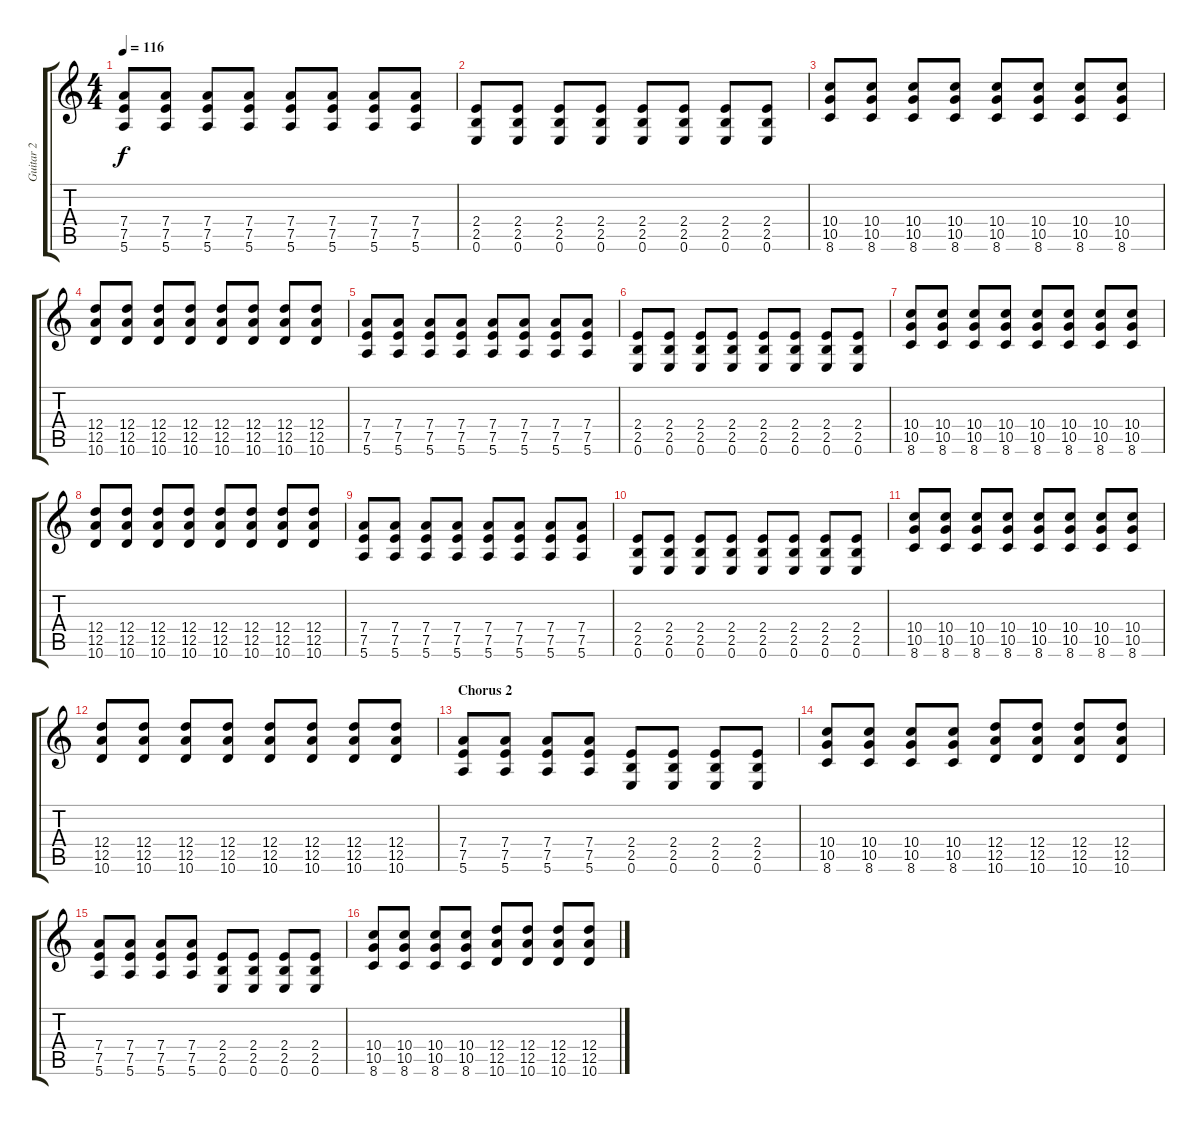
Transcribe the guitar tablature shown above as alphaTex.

\track ("Guitar 2" "Guitar 2") {instrument overdrivenguitar}
\staff {score tabs}
\tuning (E4 B3 G3 D3 A2 E2) {hide}
\ts (4 4)
\tempo 116
\clef g2
\ks c
(7.4 7.5 5.6).8{dy f} (7.4 7.5 5.6).8 (7.4 7.5 5.6).8 (7.4 7.5 5.6).8 (7.4 7.5 5.6).8 (7.4 7.5 5.6).8 (7.4 7.5 5.6).8 (7.4 7.5 5.6).8 |
(2.4 2.5 0.6).8 (2.4 2.5 0.6).8 (2.4 2.5 0.6).8 (2.4 2.5 0.6).8 (2.4 2.5 0.6).8 (2.4 2.5 0.6).8 (2.4 2.5 0.6).8 (2.4 2.5 0.6).8 |
(10.4 10.5 8.6).8 (10.4 10.5 8.6).8 (10.4 10.5 8.6).8 (10.4 10.5 8.6).8 (10.4 10.5 8.6).8 (10.4 10.5 8.6).8 (10.4 10.5 8.6).8 (10.4 10.5 8.6).8 |
(12.4 12.5 10.6).8 (12.4 12.5 10.6).8 (12.4 12.5 10.6).8 (12.4 12.5 10.6).8 (12.4 12.5 10.6).8 (12.4 12.5 10.6).8 (12.4 12.5 10.6).8 (12.4 12.5 10.6).8 |
(7.4 7.5 5.6).8 (7.4 7.5 5.6).8 (7.4 7.5 5.6).8 (7.4 7.5 5.6).8 (7.4 7.5 5.6).8 (7.4 7.5 5.6).8 (7.4 7.5 5.6).8 (7.4 7.5 5.6).8 |
(2.4 2.5 0.6).8 (2.4 2.5 0.6).8 (2.4 2.5 0.6).8 (2.4 2.5 0.6).8 (2.4 2.5 0.6).8 (2.4 2.5 0.6).8 (2.4 2.5 0.6).8 (2.4 2.5 0.6).8 |
(10.4 10.5 8.6).8 (10.4 10.5 8.6).8 (10.4 10.5 8.6).8 (10.4 10.5 8.6).8 (10.4 10.5 8.6).8 (10.4 10.5 8.6).8 (10.4 10.5 8.6).8 (10.4 10.5 8.6).8 |
(12.4 12.5 10.6).8 (12.4 12.5 10.6).8 (12.4 12.5 10.6).8 (12.4 12.5 10.6).8 (12.4 12.5 10.6).8 (12.4 12.5 10.6).8 (12.4 12.5 10.6).8 (12.4 12.5 10.6).8 |
(7.4 7.5 5.6).8 (7.4 7.5 5.6).8 (7.4 7.5 5.6).8 (7.4 7.5 5.6).8 (7.4 7.5 5.6).8 (7.4 7.5 5.6).8 (7.4 7.5 5.6).8 (7.4 7.5 5.6).8 |
(2.4 2.5 0.6).8 (2.4 2.5 0.6).8 (2.4 2.5 0.6).8 (2.4 2.5 0.6).8 (2.4 2.5 0.6).8 (2.4 2.5 0.6).8 (2.4 2.5 0.6).8 (2.4 2.5 0.6).8 |
(10.4 10.5 8.6).8 (10.4 10.5 8.6).8 (10.4 10.5 8.6).8 (10.4 10.5 8.6).8 (10.4 10.5 8.6).8 (10.4 10.5 8.6).8 (10.4 10.5 8.6).8 (10.4 10.5 8.6).8 |
(12.4 12.5 10.6).8 (12.4 12.5 10.6).8 (12.4 12.5 10.6).8 (12.4 12.5 10.6).8 (12.4 12.5 10.6).8 (12.4 12.5 10.6).8 (12.4 12.5 10.6).8 (12.4 12.5 10.6).8 |
\section ("" "Chorus 2")
(7.4 7.5 5.6).8 (7.4 7.5 5.6).8 (7.4 7.5 5.6).8 (7.4 7.5 5.6).8 (2.4 2.5 0.6).8 (2.4 2.5 0.6).8 (2.4 2.5 0.6).8 (2.4 2.5 0.6).8 |
(10.4 10.5 8.6).8 (10.4 10.5 8.6).8 (10.4 10.5 8.6).8 (10.4 10.5 8.6).8 (12.4 12.5 10.6).8 (12.4 12.5 10.6).8 (12.4 12.5 10.6).8 (12.4 12.5 10.6).8 |
(7.4 7.5 5.6).8 (7.4 7.5 5.6).8 (7.4 7.5 5.6).8 (7.4 7.5 5.6).8 (2.4 2.5 0.6).8 (2.4 2.5 0.6).8 (2.4 2.5 0.6).8 (2.4 2.5 0.6).8 |
(10.4 10.5 8.6).8 (10.4 10.5 8.6).8 (10.4 10.5 8.6).8 (10.4 10.5 8.6).8 (12.4 12.5 10.6).8 (12.4 12.5 10.6).8 (12.4 12.5 10.6).8 (12.4 12.5 10.6).8
